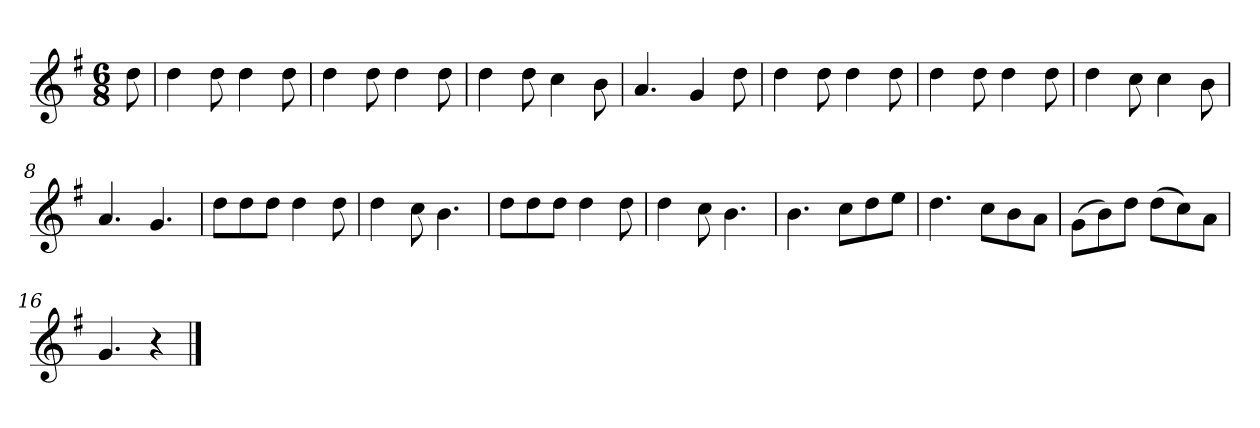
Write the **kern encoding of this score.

**kern
*part1
*staff1
*k[f#]
*M6/8
*MM120
=
8dd
=1
4dd
8dd
4dd
8dd
=2
4dd
8dd
4dd
8dd
=3
4dd
8dd
4cc
8b
=4
4.a
4g
8dd
=5
4dd
8dd
4dd
8dd
=6
4dd
8dd
4dd
8dd
=7
4dd
8cc
4cc
8b
=8
4.a
4.g
=9
8ddL
8dd
8ddJ
4dd
8dd
=10
4dd
8cc
4.b
=11
8ddL
8dd
8ddJ
4dd
8dd
=12
4dd
8cc
4.b
=13
4.b
8ccL
8dd
8eeJ
=14
4.dd
8ccL
8b
8aJ
=15
(8gL
8b)
8ddJ
(8ddL
8cc)
8aJ
=16
4.g
4r
==
*-
